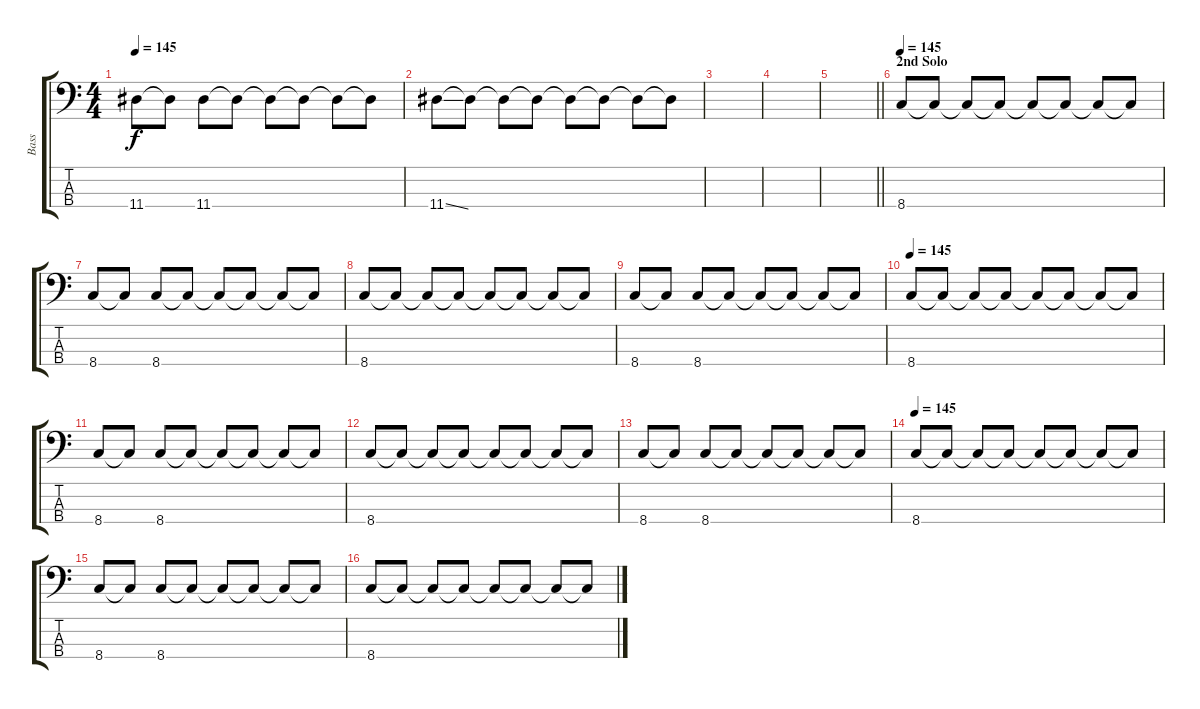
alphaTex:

\track ("Bass" "Bass") {instrument electricbassfinger}
\staff {score tabs}
\tuning (G2 D2 A1 E1) {hide}
\ts (4 4)
\tempo 145
\clef f4
\ks c
11.4.8{dy f} 11.4{t}.8 11.4.8 11.4{t}.8 11.4{t}.8 11.4{t}.8 11.4{t}.8 11.4{t}.8 |
11.4{ss}.8 11.4{t}.8 11.4{t}.8 11.4{t}.8 11.4{t}.8 11.4{t}.8 11.4{t}.8 11.4{t}.8 |
|
|
\barLineRight lightlight
|
\section ("" "2nd Solo")
\tempo 145
8.4.8 8.4{t}.8 8.4{t}.8 8.4{t}.8 8.4{t}.8 8.4{t}.8 8.4{t}.8 8.4{t}.8 |
8.4.8 8.4{t}.8 8.4.8 8.4{t}.8 8.4{t}.8 8.4{t}.8 8.4{t}.8 8.4{t}.8 |
8.4.8 8.4{t}.8 8.4{t}.8 8.4{t}.8 8.4{t}.8 8.4{t}.8 8.4{t}.8 8.4{t}.8 |
8.4.8 8.4{t}.8 8.4.8 8.4{t}.8 8.4{t}.8 8.4{t}.8 8.4{t}.8 8.4{t}.8 |
\tempo 145
8.4.8 8.4{t}.8 8.4{t}.8 8.4{t}.8 8.4{t}.8 8.4{t}.8 8.4{t}.8 8.4{t}.8 |
8.4.8 8.4{t}.8 8.4.8 8.4{t}.8 8.4{t}.8 8.4{t}.8 8.4{t}.8 8.4{t}.8 |
8.4.8 8.4{t}.8 8.4{t}.8 8.4{t}.8 8.4{t}.8 8.4{t}.8 8.4{t}.8 8.4{t}.8 |
8.4.8 8.4{t}.8 8.4.8 8.4{t}.8 8.4{t}.8 8.4{t}.8 8.4{t}.8 8.4{t}.8 |
\tempo 145
8.4.8 8.4{t}.8 8.4{t}.8 8.4{t}.8 8.4{t}.8 8.4{t}.8 8.4{t}.8 8.4{t}.8 |
8.4.8 8.4{t}.8 8.4.8 8.4{t}.8 8.4{t}.8 8.4{t}.8 8.4{t}.8 8.4{t}.8 |
8.4.8 8.4{t}.8 8.4{t}.8 8.4{t}.8 8.4{t}.8 8.4{t}.8 8.4{t}.8 8.4{t}.8
